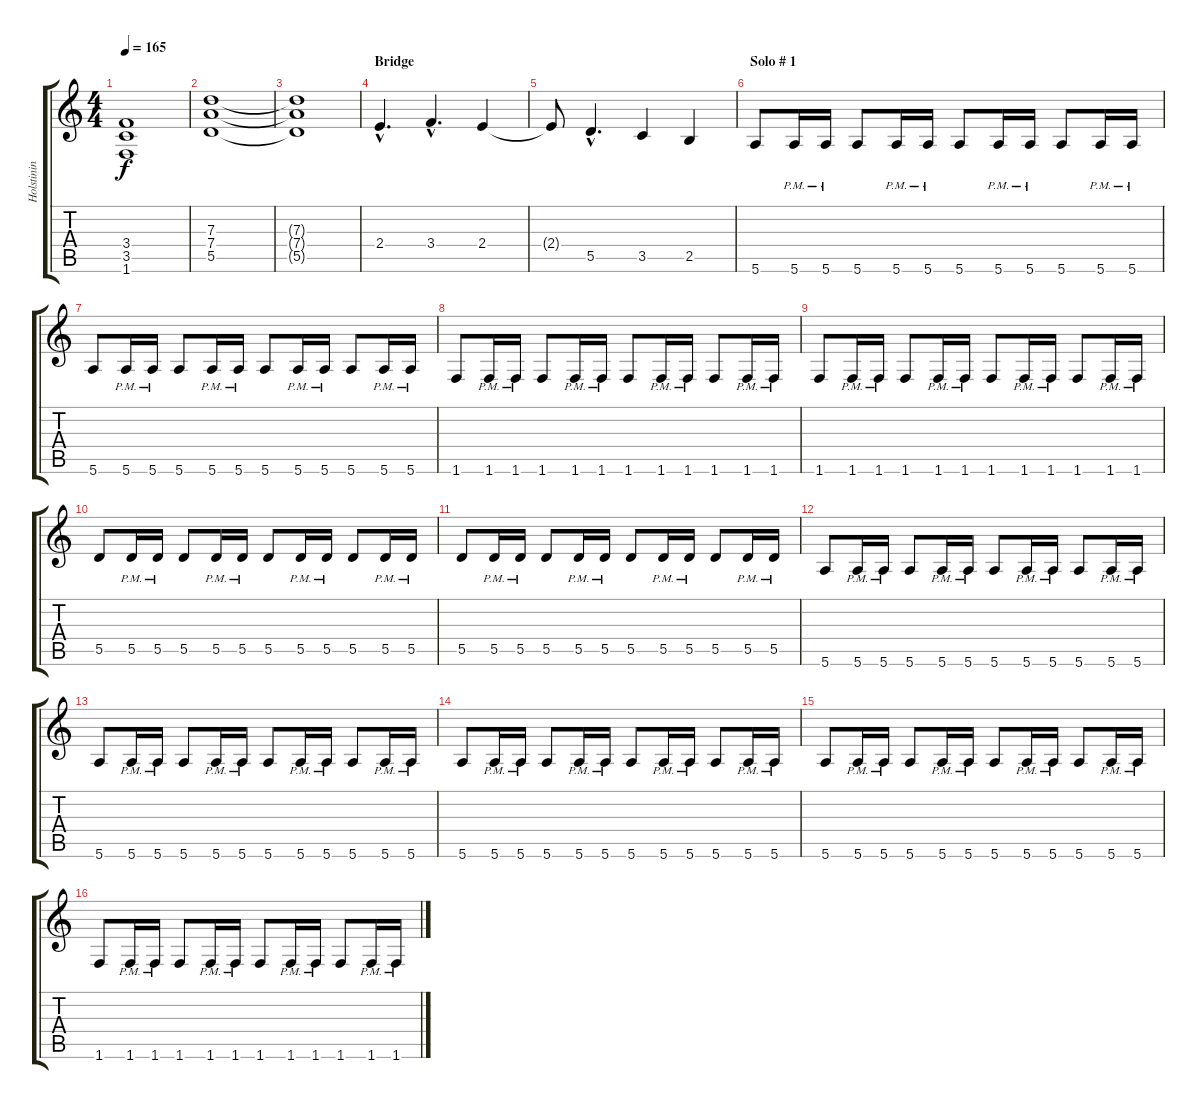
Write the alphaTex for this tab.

\track ("Holstinin" "Holstinin") {instrument distortionguitar}
\staff {score tabs}
\tuning (E4 B3 G3 D3 A2 E2) {hide}
\ts (4 4)
\tempo 165
\clef g2
\ks c
(3.4{t} 3.5{t} 1.6{t}).1{dy f} |
(7.3 7.4 5.5).1 |
(7.3{t} 7.4{t} 5.5{t}).1 |
\section ("" "Bridge")
2.4{hac}.4{d} 3.4{hac}.4{d} 2.4.4 |
2.4{t}.8 5.5{hac}.4{d} 3.5.4 2.5.4 |
\section ("" "Solo # 1")
5.6.8{volume 16 balance 8} 5.6{pm}.16 5.6{pm}.16 5.6.8 5.6{pm}.16 5.6{pm}.16 5.6.8 5.6{pm}.16 5.6{pm}.16 5.6.8 5.6{pm}.16 5.6{pm}.16 |
5.6.8 5.6{pm}.16 5.6{pm}.16 5.6.8 5.6{pm}.16 5.6{pm}.16 5.6.8 5.6{pm}.16 5.6{pm}.16 5.6.8 5.6{pm}.16 5.6{pm}.16 |
1.6.8 1.6{pm}.16 1.6{pm}.16 1.6.8 1.6{pm}.16 1.6{pm}.16 1.6.8 1.6{pm}.16 1.6{pm}.16 1.6.8 1.6{pm}.16 1.6{pm}.16 |
1.6.8 1.6{pm}.16 1.6{pm}.16 1.6.8 1.6{pm}.16 1.6{pm}.16 1.6.8 1.6{pm}.16 1.6{pm}.16 1.6.8 1.6{pm}.16 1.6{pm}.16 |
5.5.8 5.5{pm}.16 5.5{pm}.16 5.5.8 5.5{pm}.16 5.5{pm}.16 5.5.8 5.5{pm}.16 5.5{pm}.16 5.5.8 5.5{pm}.16 5.5{pm}.16 |
5.5.8 5.5{pm}.16 5.5{pm}.16 5.5.8 5.5{pm}.16 5.5{pm}.16 5.5.8 5.5{pm}.16 5.5{pm}.16 5.5.8 5.5{pm}.16 5.5{pm}.16 |
5.6.8 5.6{pm}.16 5.6{pm}.16 5.6.8 5.6{pm}.16 5.6{pm}.16 5.6.8 5.6{pm}.16 5.6{pm}.16 5.6.8 5.6{pm}.16 5.6{pm}.16 |
5.6.8 5.6{pm}.16 5.6{pm}.16 5.6.8 5.6{pm}.16 5.6{pm}.16 5.6.8 5.6{pm}.16 5.6{pm}.16 5.6.8 5.6{pm}.16 5.6{pm}.16 |
5.6.8 5.6{pm}.16 5.6{pm}.16 5.6.8 5.6{pm}.16 5.6{pm}.16 5.6.8 5.6{pm}.16 5.6{pm}.16 5.6.8 5.6{pm}.16 5.6{pm}.16 |
5.6.8 5.6{pm}.16 5.6{pm}.16 5.6.8 5.6{pm}.16 5.6{pm}.16 5.6.8 5.6{pm}.16 5.6{pm}.16 5.6.8 5.6{pm}.16 5.6{pm}.16 |
1.6.8 1.6{pm}.16 1.6{pm}.16 1.6.8 1.6{pm}.16 1.6{pm}.16 1.6.8 1.6{pm}.16 1.6{pm}.16 1.6.8 1.6{pm}.16 1.6{pm}.16
